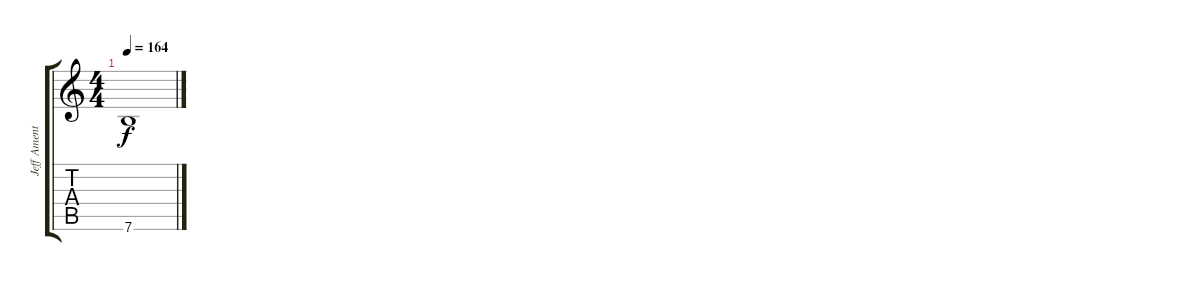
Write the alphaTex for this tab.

\track ("Jeff Ament" "Jeff Ament") {instrument electricbassfinger}
\staff {score tabs}
\tuning (E4 B3 G3 D3 A2 E2) {hide}
\ts (4 4)
\tempo 164
\clef g2
\ks c
7.6.1{dy f}
